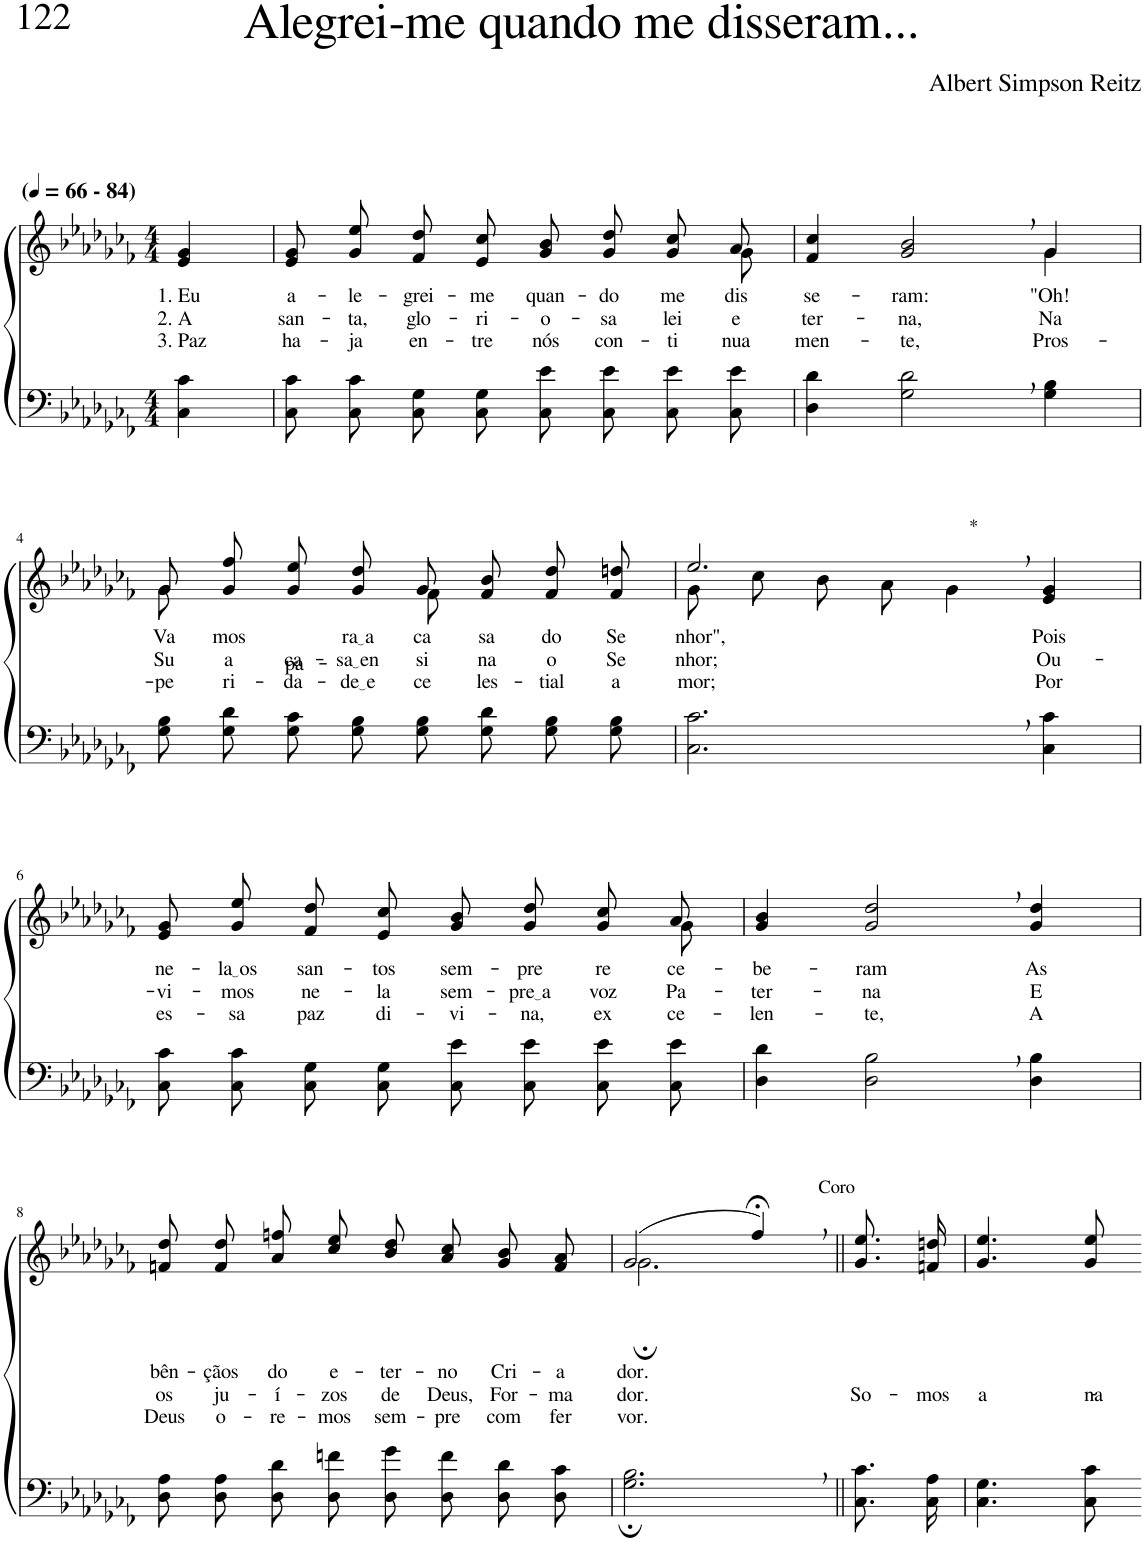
**kern	**kern	**text	**text	**text
*part2	*part1	*part1	*part1	*part1
*staff2	*staff1	*staff1	*staff1	*staff1
*I"Parte III e IV	*I"Parte I e II	*	*	*
*clefF4	*clefG2	*	*	*
*Trd2c3	*Trd2c3	*	*	*
*k[b-e-a-d-g-c-f-]	*k[b-e-a-d-g-c-f-]	*	*	*
*M4/4	*M4/4	*	*	*
*MM66	*MM66	*	*	*
=1	=1	=1	=1	=1
!	!LO:TX:a:B:t=(	!	!	!
!	!LO:TX:a:B:t=- 84)	!	!	!
!	!	!LO:LY:b	!LO:LY:b	!LO:LY:b
4C-\ 4c-\	4e-/ 4g-/	1. Eu	2. A	3. Paz
=2	=2	=2	=2	=2
!	!	!LO:LY:b	!LO:LY:b	!LO:LY:b
*	*^	*	*	*
8C-\ 8c-\L	8e-/ 8g-/L	2..ryy	a-	san-	ha-
!	!	!	!LO:LY:b	!LO:LY:b	!LO:LY:b
8C-\ 8c-\J	8g-/ 8ee-/J	.	-le-	-ta,	-ja
!	!	!	!LO:LY:b	!LO:LY:b	!LO:LY:b
8C-\ 8G-\L	8f-/ 8dd-/L	.	-grei-	glo-	en-
!	!	!	!LO:LY:b	!LO:LY:b	!LO:LY:b
8C-\ 8G-\J	8e-/ 8cc-/J	.	-me	-ri-	-tre
!	!	!	!LO:LY:b	!LO:LY:b	!LO:LY:b
8C-\ 8e-\L	8g-\ 8b-\L	.	quan-	-o-	nós
!	!	!	!LO:LY:b	!LO:LY:b	!LO:LY:b
8C-\ 8e-\J	8g-\ 8dd-\J	.	-do	-sa	con-
!	!	!	!LO:LY:b	!LO:LY:b	!LO:LY:b
8C-\ 8e-\L	8g-/ 8cc-/L	.	me	lei	-ti-
!	!	!	!LO:LY:b	!LO:LY:b	!LO:LY:b
8C-\ 8e-\J	8a-/J	8g-\	dis-	e-	-nua-
=3	=3	=3	=3	=3	=3
!	!	!	!LO:LY:b	!LO:LY:b	!LO:LY:b
4D-\ 4d-\	4f-/ 4cc-/	2.ryy	-se-	-ter-	-men-
!	!	!	!LO:LY:b	!LO:LY:b	!LO:LY:b
2G-\, 2d-\,	2g-/, 2b-/,	.	-ram:	-na,	-te,
!	!	!	!LO:LY:b	!LO:LY:b	!LO:LY:b
4G-\ 4B-\	4g-/	4g-\	"Oh!	Na	Pros-
!!LO:LB:g=z	!!
=4	=4	=4	=4	=4	=4
!	!	!	!LO:LY:b	!LO:LY:b	!LO:LY:b
8G-\ 8B-\L	8g-\L	8g-\	Va-	Su-	-pe-
!	!	!	!LO:LY:b	!LO:LY:b	!LO:LY:b
8G-\ 8d-\J	8g-\ 8ff-\J	4.ryy	-mos	-a	-ri-
!	!	!	!LO:LY:b	!LO:LY:b	!LO:LY:b
8G-\ 8c-\L	8g-\ 8ee-\L	.	pa-	ca-	-da-
!	!	!	!LO:LY:b	!LO:LY:b	!LO:LY:b
8G-\ 8B-\J	8g-\ 8dd-\J	.	ra a	sa en	de e
!	!	!	!LO:LY:b	!LO:LY:b	!LO:LY:b
8G-\ 8B-\L	8g-/L	8f-\	-ca-	-si-	ce-
!	!	!	!LO:LY:b	!LO:LY:b	!LO:LY:b
8G-\ 8d-\J	8f-/ 8b-/J	4.ryy	-sa	-na	-les-
!	!	!	!LO:LY:b	!LO:LY:b	!LO:LY:b
8G-\ 8B-\L	8f-/ 8dd-/L	.	do	o	-tial
!	!	!	!LO:LY:b	!LO:LY:b	!LO:LY:b
8G-\ 8B-\J	8f-/ 8ddn/J	.	Se-	Se-	a-
=5	=5	=5	=5	=5	=5
!	!LO:TX:a:t=*	!	!	!	!
!	!	!	!LO:LY:b	!LO:LY:b	!LO:LY:b
2.C-\, 2.c-\,	2.ee-,/	8g-\L	-nhor",	-nhor;	-mor;
.	.	8cc-\J	.	.	.
.	.	8b-\L	.	.	.
.	.	8a-\J	.	.	.
.	.	4g-\	.	.	.
!	!	!	!LO:LY:b	!LO:LY:b	!LO:LY:b
4C-\ 4c-\	4e-/ 4g-/	4ryy	Pois	Ou-	Por
!!LO:LB:g=z	!!
=6	=6	=6	=6	=6	=6
!	!	!	!LO:LY:b	!LO:LY:b	!LO:LY:b
8C-\ 8c-\L	8e-/ 8g-/L	2..ryy	ne-	-vi-	es-
!	!	!	!LO:LY:b	!LO:LY:b	!LO:LY:b
8C-\ 8c-\J	8g-/ 8ee-/J	.	la os	-mos	-sa
!	!	!	!LO:LY:b	!LO:LY:b	!LO:LY:b
8C-\ 8G-\L	8f-/ 8dd-/L	.	san-	ne-	paz
!	!	!	!LO:LY:b	!LO:LY:b	!LO:LY:b
8C-\ 8G-\J	8e-/ 8cc-/J	.	-tos	-la	di-
!	!	!	!LO:LY:b	!LO:LY:b	!LO:LY:b
8C-\ 8e-\L	8g-\ 8b-\L	.	sem-	sem-	-vi-
!	!	!	!LO:LY:b	!LO:LY:b	!LO:LY:b
8C-\ 8e-\J	8g-\ 8dd-\J	.	-pre	pre a	-na,
!	!	!	!LO:LY:b	!LO:LY:b	!LO:LY:b
8C-\ 8e-\L	8g-/ 8cc-/L	.	re-	voz	ex-
!	!	!	!LO:LY:b	!LO:LY:b	!LO:LY:b
8C-\ 8e-\J	8a-/J	8g-\	-ce-	Pa-	-ce-
=7	=7	=7	=7	=7	=7
!	!	!	!LO:LY:b	!LO:LY:b	!LO:LY:b
*	*v	*v	*	*	*
4D-\ 4d-\	4g-/ 4b-/	-be-	-ter-	-len-
!	!	!LO:LY:b	!LO:LY:b	!LO:LY:b
2D-\, 2B-\,	2g-/, 2dd-/,	-ram	-na	-te,
!	!	!LO:LY:b	!LO:LY:b	!LO:LY:b
4D-\ 4B-\	4g-/ 4dd-/	As	E	A
!!LO:LB:g=z
=8	=8	=8	=8	=8
!	!	!LO:LY:b	!LO:LY:b	!LO:LY:b
8D-\ 8A-\L	8fn/ 8dd-/L	bên-	os	Deus
!	!	!LO:LY:b	!LO:LY:b	!LO:LY:b
8D-\ 8A-\J	8f/ 8dd-/J	-çãos	ju-	o-
!	!	!LO:LY:b	!LO:LY:b	!LO:LY:b
8D-\ 8d-\L	8a-\ 8ffn\L	do	-í-	-re-
!	!	!LO:LY:b	!LO:LY:b	!LO:LY:b
8D-\ 8fn\J	8cc-\ 8ee-\J	e-	-zos	-mos
!	!	!LO:LY:b	!LO:LY:b	!LO:LY:b
8D-\ 8g-\L	8b-\ 8dd-\L	-ter-	de	sem-
!	!	!LO:LY:b	!LO:LY:b	!LO:LY:b
8D-\ 8f\J	8a-\ 8cc-\J	-no	Deus,	-pre
!	!	!LO:LY:b	!LO:LY:b	!LO:LY:b
8D-\ 8d-\L	8g-/ 8b-/L	Cri-	For-	com
!	!	!LO:LY:b	!LO:LY:b	!LO:LY:b
8D-\ 8c-\J	8f/ 8a-/J	-a-	-ma-	fer-
=9	=9	=9	=9	=9
*	*^	*	*	*
!	!	!	!LO:LY:b	!LO:LY:b	!LO:LY:b
2.G-\;, 2.B-\;,	(2g-/	2.g-;\	-dor.	-dor.	-vor.
.	4ff-;<,/)	.	.	.	.
*	*v	*v	*	*	*
=10||	=10||	=10||	=10||	=10||
!	!LO:TX:a:t=Coro	!	!	!
!	!	!	!LO:LY:b	!
8.C-\ 8.c-\L	8.g-\ 8.ee-\L	.	So-	.
!	!	!	!LO:LY:b	!
16C-\ 16A-\Jk	16fn\ 16ddn\Jk	.	-mos	.
=11	=11	=11	=11	=11
!	!	!	!LO:LY:b	!
4.C-\ 4.G-\	4.g-/ 4.ee-/	.	a	.
!	!	!	!LO:LY:b	!
8C-\ 8c-\	8g-/ 8ee-/	.	na-	.
=-	=-	=-	=-	=-
*-	*-	*-	*-	*-
